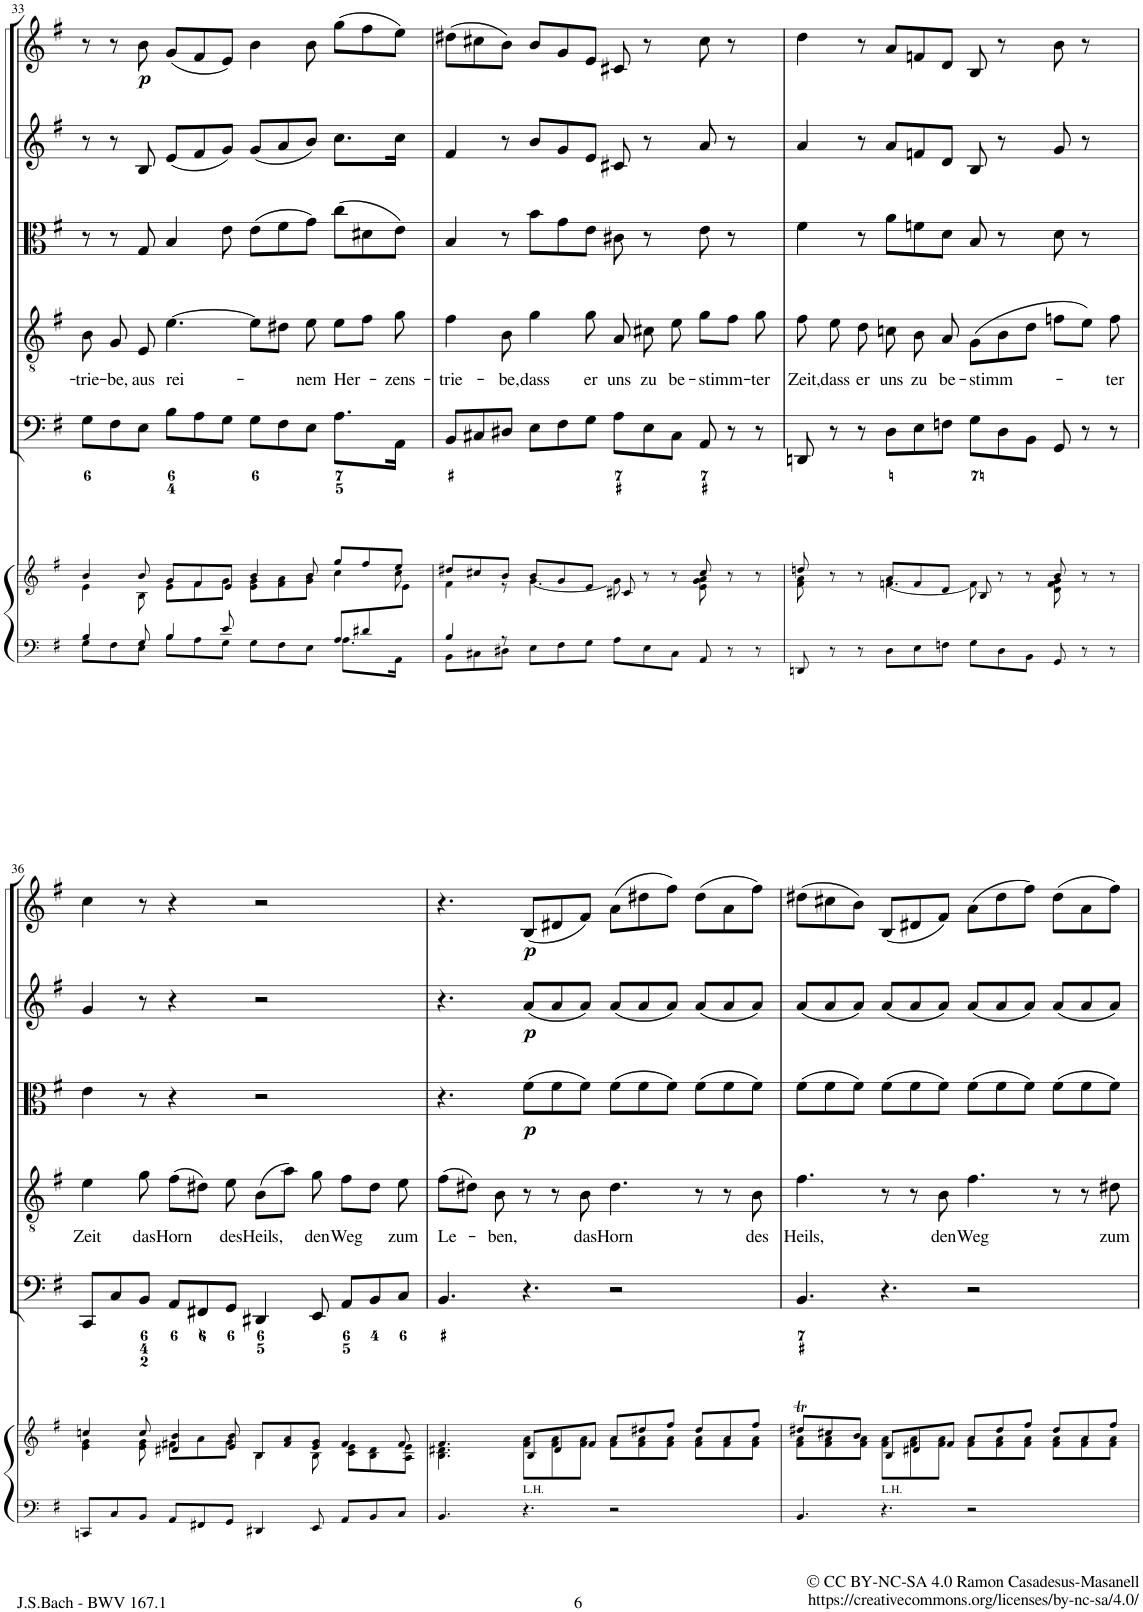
**kern	**kern	**kern	**kern	**text	**kern	**dynam	**kern	**dynam	**kern	**dynam
*part6	*part6	*part5	*part4	*part4	*part3	*part3	*part2	*part2	*part1	*part1
*staff7	*staff6	*staff5	*staff4	*staff4	*staff3	*staff3	*staff2	*staff2	*staff1	*staff1
*I"Piano reduction	*	*I"Continuo	*I"Tenore	*	*I"Viola	*	*I"Violino II	*	*I"Violino I	*
*I'Pno	*	*	*	*	*	*	*	*	*	*
!!LO:PB:g=z
*clefF4	*clefG2	*clefF4	*clefGv2	*	*clefC3	*	*clefG2	*	*clefG2	*
*k[f#]	*k[f#]	*k[f#]	*k[f#]	*	*k[f#]	*	*k[f#]	*	*k[f#]	*
*M12/8	*M12/8	*M12/8	*M12/8	*	*M12/8	*	*M12/8	*	*M12/8	*
=33	=33	=33	=33	=33	=33	=33	=33	=33	=33	=33
*^	*^	*	*	*	*	*	*	*	*	*
*	*	*	*^	*	*	*	*	*	*	*	*	*
!	!	!	!	!	!	!	!LO:LY:b	!	!	!	!	!	!
4B/	8G\L	4b/	4e\	4.ryy	8G\L	8B\	-trie-	8r	.	8r	.	8r	.
!	!	!	!	!	!	!	!LO:LY:b	!	!	!	!	!	!
.	8F#\	.	.	.	8F#\	8G/	-be,	8r	.	8r	.	8r	.
!	!	!	!	!	!	!	!LO:LY:b	!	!	!	!	!	!LO:DY:b
8G/	8E\J	8b/	8B\	.	8E\J	8E/	aus	8G/	.	8B/	.	8b\	p
*	*	*	*v	*v	*	*	*	*	*	*	*	*	*
!	!	!	!	!	!	!LO:LY:b	!	!	!	!	!	!
4B/	8B\L	8g/L	8e\L	8B\L	[4.e\	rei-	4B/	.	(8e/L	.	(8g/L	.
.	8A\	8f#/	8f#\	8A\	.	.	.	.	8f#/	.	8f#/	.
8e/	8G\J	8e/J	8g\J	8G\J	.	.	8e\	.	8g/J)	.	8e/J)	.
4.ryy	8G\L	4b/	8e\ 8g\L	8G\L	8e\L]	.	(8e\L	.	(8g/L	.	4b\	.
.	8F#\	.	8f#\ 8a\	8F#\	8d#X\J	.	8f#\	.	8a/	.	.	.
!	!	!	!	!	!	!LO:LY:b	!	!	!	!	!	!
.	8E\J	8b/	8g\ 8b\J	8E\J	8e\	-nem	8g\J)	.	8b/J)	.	8b\	.
!	!	!	!	!	!	!LO:LY:b	!	!	!	!	!	!
8A/L	8.A\L	8gg/L	4cc\	8.A\L	8e\L	Her-	(8cc\L	.	8.cc\L	.	(8gg\L	.
8d#X/	.	8ff#/	.	.	8f#\J	.	8d#X\	.	.	.	8ff#\	.
.	16ryy	.	.	16ryy	.	.	.	.	16ryy	.	.	.
*	*	*	*^	*	*	*	*	*	*	*	*	*
!	!	!	!	!	!	!	!LO:LY:b	!	!	!	!	!	!
8ryy	16AA\JJ	8ee/J	8cc\	8e\J	16AA\JJ	8g\	-zens-	8e\J)	.	16cc\JJ	.	8ee\J)	.
.	16ryy	.	.	.	16ryy	.	.	.	.	16ryy	.	.	.
*	*	*	*v	*v	*	*	*	*	*	*	*	*	*
=34	=34	=34	=34	=34	=34	=34	=34	=34	=34	=34	=34	=34
!	!	!	!	!	!	!LO:LY:b	!	!	!	!	!	!
4B/	8BB\L	8dd#X/L	4f#\	8BB/L	4f#\	-trie-	4B/	.	4f#/	.	(8dd#X\L	.
.	8C#X\	8cc#X/	.	8C#X/	.	.	.	.	.	.	8cc#X\	.
!	!	!	!	!	!	!LO:LY:b	!	!	!	!	!	!
8r	8D#X\J	8b/J	8r	8D#X/J	8B\	-be,	8r	.	8r	.	8b\J)	.
!	!	!	!	!	!	!LO:LY:b	!	!	!	!	!	!
4.ryy	8E\L	8b/L	[4.g\	8E\L	4g\	dass	8b\L	.	8b/L	.	8b/L	.
.	8F#\	8g/	.	8F#\	.	.	8g\	.	8g/	.	8g/	.
!	!	!	!	!	!	!LO:LY:b	!	!	!	!	!	!
.	8G\J	8e/J	.	8G\J	8g\	er	8e\J	.	8e/J	.	8e/J	.
!	!	!	!	!	!	!LO:LY:b	!	!	!	!	!	!
4.ryy	8A\L	8c#X/	8g\]	8A\L	8A/	uns	8c#X\	.	8c#X/	.	8c#X/	.
!	!	!	!	!	!	!LO:LY:b	!	!	!	!	!	!
.	8E\	8r	8ryy	8E\	8c#X\	zu	8r	.	8r	.	8r	.
!	!	!	!	!	!	!LO:LY:b	!	!	!	!	!	!
.	8C#\J	8r	8ryy	8C#\J	8e\	be-	8ryy	.	8ryy	.	8ryy	.
!	!	!	!	!	!	!LO:LY:b	!	!	!	!	!	!
8AA/	8ryy	8cc#/	8e\ 8g\ 8a\	8AA/	8g\L	-stimm-	8e\	.	8a/	.	8cc#\	.
8r	8ryy	8r	8ryy	8r	8f#\J	.	8r	.	8r	.	8r	.
!	!	!	!	!	!	!LO:LY:b	!	!	!	!	!	!
8r	8ryy	8r	8ryy	8r	8g\	-ter	8ryy	.	8ryy	.	8ryy	.
=35	=35	=35	=35	=35	=35	=35	=35	=35	=35	=35	=35	=35
!	!	!	!	!	!	!LO:LY:b	!	!	!	!	!	!
*v	*v	*	*	*	*	*	*	*	*	*	*	*
8DDn/	8ddn/	8f#\ 8a\	8DDn/	8f#\	Zeit,	4f#\	.	4a/	.	4dd\	.
!	!	!	!	!	!LO:LY:b	!	!	!	!	!	!
8r	8r	8ryy	8r	8e\	dass	.	.	.	.	.	.
!	!	!	!	!	!LO:LY:b	!	!	!	!	!	!
8r	8r	8ryy	8r	8d\	er	8r	.	8r	.	8r	.
!	!	!	!	!	!LO:LY:b	!	!	!	!	!	!
8D\L	8a/L	[4.fn\	8D\L	8cn\	uns	8a\L	.	8a/L	.	8a/L	.
!	!	!	!	!	!LO:LY:b	!	!	!	!	!	!
8E\	8f/	.	8E\	8B\	zu	8fn\	.	8fn/	.	8fn/	.
!	!	!	!	!	!LO:LY:b	!	!	!	!	!	!
8Fn\J	8d/J	.	8Fn\J	8A/	be-	8d\J	.	8d/J	.	8d/J	.
!	!	!	!	!	!LO:LY:b	!	!	!	!	!	!
8G\L	8B/	8f\]	8G\L	(8G\L	-stimm-	8B/	.	8B/	.	8B/	.
8D\	8r	8ryy	8D\	8B\	.	8r	.	8r	.	8r	.
8BB\J	8r	8ryy	8BB\J	8d\J	.	8ryy	.	8ryy	.	8ryy	.
8GG/	8b/	8d\ 8f\ 8g\	8GG/	8fn\L	.	8d\	.	8g/	.	8b\	.
8r	8r	8ryy	8r	8e\J)	.	8r	.	8r	.	8r	.
!	!	!	!	!	!LO:LY:b	!	!	!	!	!	!
8r	8r	8ryy	8r	8f\	-ter	8ryy	.	8ryy	.	8ryy	.
!!LO:LB:g=z
=36	=36	=36	=36	=36	=36	=36	=36	=36	=36	=36	=36
!	!	!	!	!	!LO:LY:b	!	!	!	!	!	!
8CCn/L	4ccn/	4e\ 4g\	8CC/L	4e\	Zeit	4e\	.	4g/	.	4cc\	.
8C/	.	.	8C/	.	.	.	.	.	.	.	.
!	!	!	!	!	!LO:LY:b	!	!	!	!	!	!
8BB/J	8cc/	8e\ 8g\	8BB/J	8g\	das	8r	.	8r	.	8r	.
!	!	!	!	!	!LO:LY:b	!	!	!	!	!	!
8AA/L	4d#X/ 4b/	8f#X\L	8AA/L	(8f#\L	Horn	4.r	.	4.r	.	4.r	.
8FF#X/	.	8a\	8FF#X/	8d#X\J)	.	.	.	.	.	.	.
!	!	!	!	!	!LO:LY:b	!	!	!	!	!	!
8GG/J	8e/ 8b/	8g\J	8GG/J	8e\	des	.	.	.	.	.	.
!	!	!	!	!	!LO:LY:b	!	!	!	!	!	!
4DD#X/	8B/L	4B\	4DD#X/	(8B\L	Heils,	2.r	.	2.r	.	2.r	.
.	8f#/ 8a/	.	.	8a\J)	.	.	.	.	.	.	.
!	!	!	!	!	!LO:LY:b	!	!	!	!	!	!
8EE/	8e/ 8g/J	8B\	8EE/	8g\	den	.	.	.	.	.	.
!	!	!	!	!	!LO:LY:b	!	!	!	!	!	!
8AA/L	4f#/	8c\ 8e\L	8AA/L	8f#\L	Weg	.	.	.	.	.	.
8BB/	.	8B\ 8d#\	8BB/	8d#\J	.	.	.	.	.	.	.
!	!	!	!	!	!LO:LY:b	!	!	!	!	!	!
8C/J	8f#/	8A\ 8e\J	8C/J	8e\	zum	.	.	.	.	.	.
=37	=37	=37	=37	=37	=37	=37	=37	=37	=37	=37	=37
!	!	!	!	!	!LO:LY:b	!	!	!	!	!	!
4.BB/	4.f#/	4.B\ 4.d#X\	4.BB/	(8f#\L	Le-	4.r	.	4.r	.	4.r	.
.	.	.	.	8d#X\J)	.	.	.	.	.	.	.
!	!	!	!	!	!LO:LY:b	!	!	!	!	!	!
.	.	.	.	8B\	-ben,	.	.	.	.	.	.
!	!LO:TX:b:t=L.H.	!	!	!	!	!	!	!	!	!	!
!	!	!	!	!	!	!	!LO:DY:b	!	!LO:DY:b	!	!LO:DY:b
4.r	8B/L	8f#\ 8a\L	4.r	8r	.	(8f#\L	p	(8a/L	p	(8B/L	p
.	8d#/	8f#\ 8a\	.	8r	.	8f#\	.	8a/	.	8d#X/	.
!	!	!	!	!	!LO:LY:b	!	!	!	!	!	!
.	8f#/J	8f#\ 8a\J	.	8B\	das	8f#\J)	.	8a/J)	.	8f#/J)	.
!	!	!	!	!	!LO:LY:b	!	!	!	!	!	!
2.r	8a/L	8f#\ 8a\L	2.r	4.d#\	Horn	(8f#\L	.	(8a/L	.	(8a\L	.
.	8dd#X/	8f#\ 8a\	.	.	.	8f#\	.	8a/	.	8dd#X\	.
.	8ff#/J	8f#\ 8a\J	.	.	.	8f#\J)	.	8a/J)	.	8ff#\J)	.
.	8dd#/L	8f#\ 8a\L	.	8r	.	(8f#\L	.	(8a/L	.	(8dd#\L	.
.	8a/	8f#\ 8a\	.	8r	.	8f#\	.	8a/	.	8a\	.
!	!	!	!	!	!LO:LY:b	!	!	!	!	!	!
.	8ff#/J	8f#\ 8a\J	.	8B\	des	8f#\J)	.	8a/J)	.	8ff#\J)	.
=38	=38	=38	=38	=38	=38	=38	=38	=38	=38	=38	=38
!	!	!	!	!	!LO:LY:b	!	!	!	!	!	!
4.BB/	8dd#Xt/L	8f#\ 8a\L	4.BB/	4.f#\	Heils,	(8f#\L	.	(8a/L	.	(8dd#X\L	.
.	8cc#X/	8f#\ 8a\	.	.	.	8f#\	.	8a/	.	8cc#X\	.
.	8b/J	8f#\ 8a\J	.	.	.	8f#\J)	.	8a/J)	.	8b\J)	.
!	!LO:TX:b:t=L.H.	!	!	!	!	!	!	!	!	!	!
4.r	8B/L	8f#\ 8a\L	4.r	8r	.	(8f#\L	.	(8a/L	.	(8B/L	.
.	8d#X/	8f#\ 8a\	.	8r	.	8f#\	.	8a/	.	8d#X/	.
!	!	!	!	!	!LO:LY:b	!	!	!	!	!	!
.	8f#/J	8f#\ 8a\J	.	8B\	den	8f#\J)	.	8a/J)	.	8f#/J)	.
!	!	!	!	!	!LO:LY:b	!	!	!	!	!	!
2.r	8a/L	8f#\ 8a\L	2.r	4.f#\	Weg	(8f#\L	.	(8a/L	.	(8a\L	.
.	8dd#/	8f#\ 8a\	.	.	.	8f#\	.	8a/	.	8dd#\	.
.	8ff#/J	8f#\ 8a\J	.	.	.	8f#\J)	.	8a/J)	.	8ff#\J)	.
.	8dd#/L	8f#\ 8a\L	.	8r	.	(8f#\L	.	(8a/L	.	(8dd#\L	.
.	8a/	8f#\ 8a\	.	8r	.	8f#\	.	8a/	.	8a\	.
!	!	!	!	!	!LO:LY:b	!	!	!	!	!	!
.	8ff#/J	8f#\ 8a\J	.	8d#X\	zum	8f#\J)	.	8a/J)	.	8ff#\J)	.
*	*v	*v	*	*	*	*	*	*	*	*	*
=	=	=	=	=	=	=	=	=	=	=
*-	*-	*-	*-	*-	*-	*-	*-	*-	*-	*-
